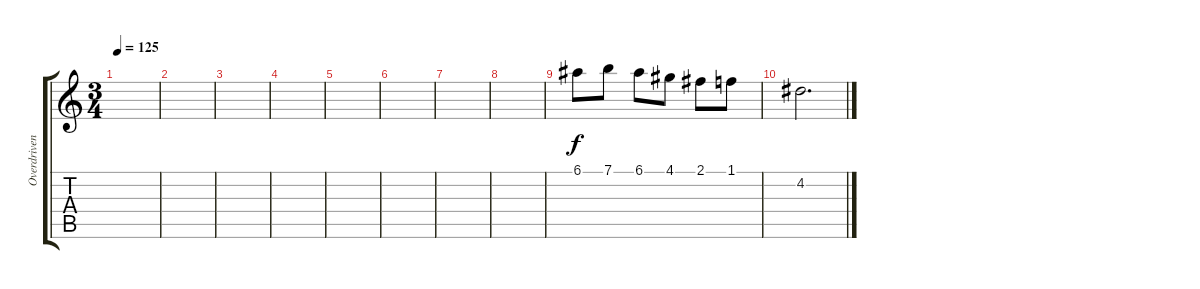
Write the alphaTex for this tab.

\track ("Overdriven" "Overdriven") {instrument overdrivenguitar}
\staff {score tabs}
\tuning (E4 B3 G3 D3 A2 E2) {hide}
\ts (3 4)
\section ("" "")
\tempo 125
\clef g2
\ks c
|
|
|
|
|
|
|
|
6.1.8{volume 16} 7.1.8 6.1.8 4.1.8 2.1.8 1.1.8 |
4.2.2{d}
